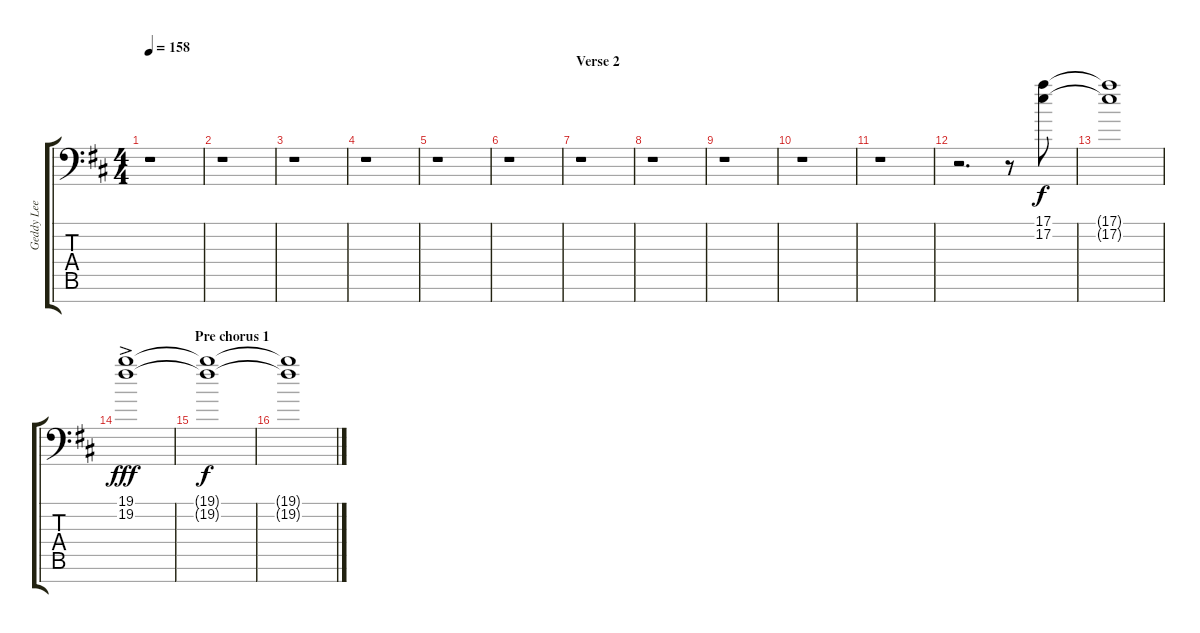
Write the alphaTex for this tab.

\track ("Geddy Lee (keyboards)" "Geddy Lee ") {instrument synthstrings1}
\staff {score tabs}
\tuning (E4 B3 G3 D3 A2 E2 Gb1) {hide}
\ts (4 4)
\tempo 158
\clef f4
\ks bminor
r.1{dy f} |
r.1 |
r.1 |
r.1 |
r.1 |
r.1 |
\section ("" "Verse 2")
r.1 |
r.1 |
r.1 |
r.1 |
r.1 |
r.2{d volume 14 instrument synthbrass2} r.8 (17.1 17.2).8 |
(17.1{t} 17.2{t}).1{volume 14 instrument synthbrass2} |
(19.1{ac} 19.2{ac}).1{dy fff volume 14 instrument synthbrass2} |
\section ("" "Pre chorus 1")
(19.1{t} 19.2{t}).1{dy f volume 14 instrument synthbrass2} |
(19.1{t} 19.2{t}).1{volume 0 instrument synthbrass2}
